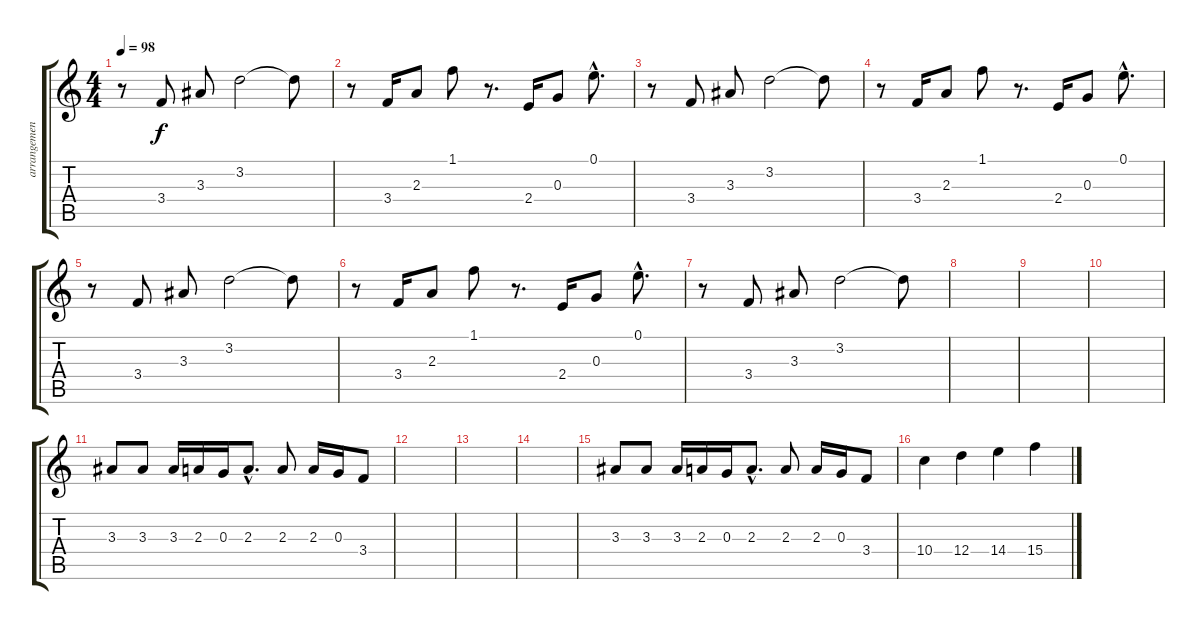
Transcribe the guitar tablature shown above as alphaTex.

\track ("arrangements" "arrangemen") {instrument distortionguitar}
\staff {score tabs}
\tuning (E4 B3 G3 D3 A2 E2) {hide}
\ts (4 4)
\tempo 98
\clef g2
\ks c
r.8{dy f} 3.4.8 3.3.8 3.2.2 3.2{t}.8 |
r.8 3.4.16 2.3.8 1.1.8 r.8{d} 2.4.16 0.3.8 0.1{hac}.8{d} |
r.8 3.4.8 3.3.8 3.2.2 3.2{t}.8 |
r.8 3.4.16 2.3.8 1.1.8 r.8{d} 2.4.16 0.3.8 0.1{hac}.8{d} |
r.8 3.4.8 3.3.8 3.2.2 3.2{t}.8 |
r.8 3.4.16 2.3.8 1.1.8 r.8{d} 2.4.16 0.3.8 0.1{hac}.8{d} |
r.8 3.4.8 3.3.8 3.2.2 3.2{t}.8 |
|
|
|
3.3.8 3.3.8 3.3.16 2.3.16 0.3.16 2.3{hac}.8{d} 2.3.8 2.3.16 0.3.16 3.4.8 |
|
|
|
3.3.8 3.3.8 3.3.16 2.3.16 0.3.16 2.3{hac}.8{d} 2.3.8 2.3.16 0.3.16 3.4.8 |
10.4.4 12.4.4 14.4.4 15.4.4
